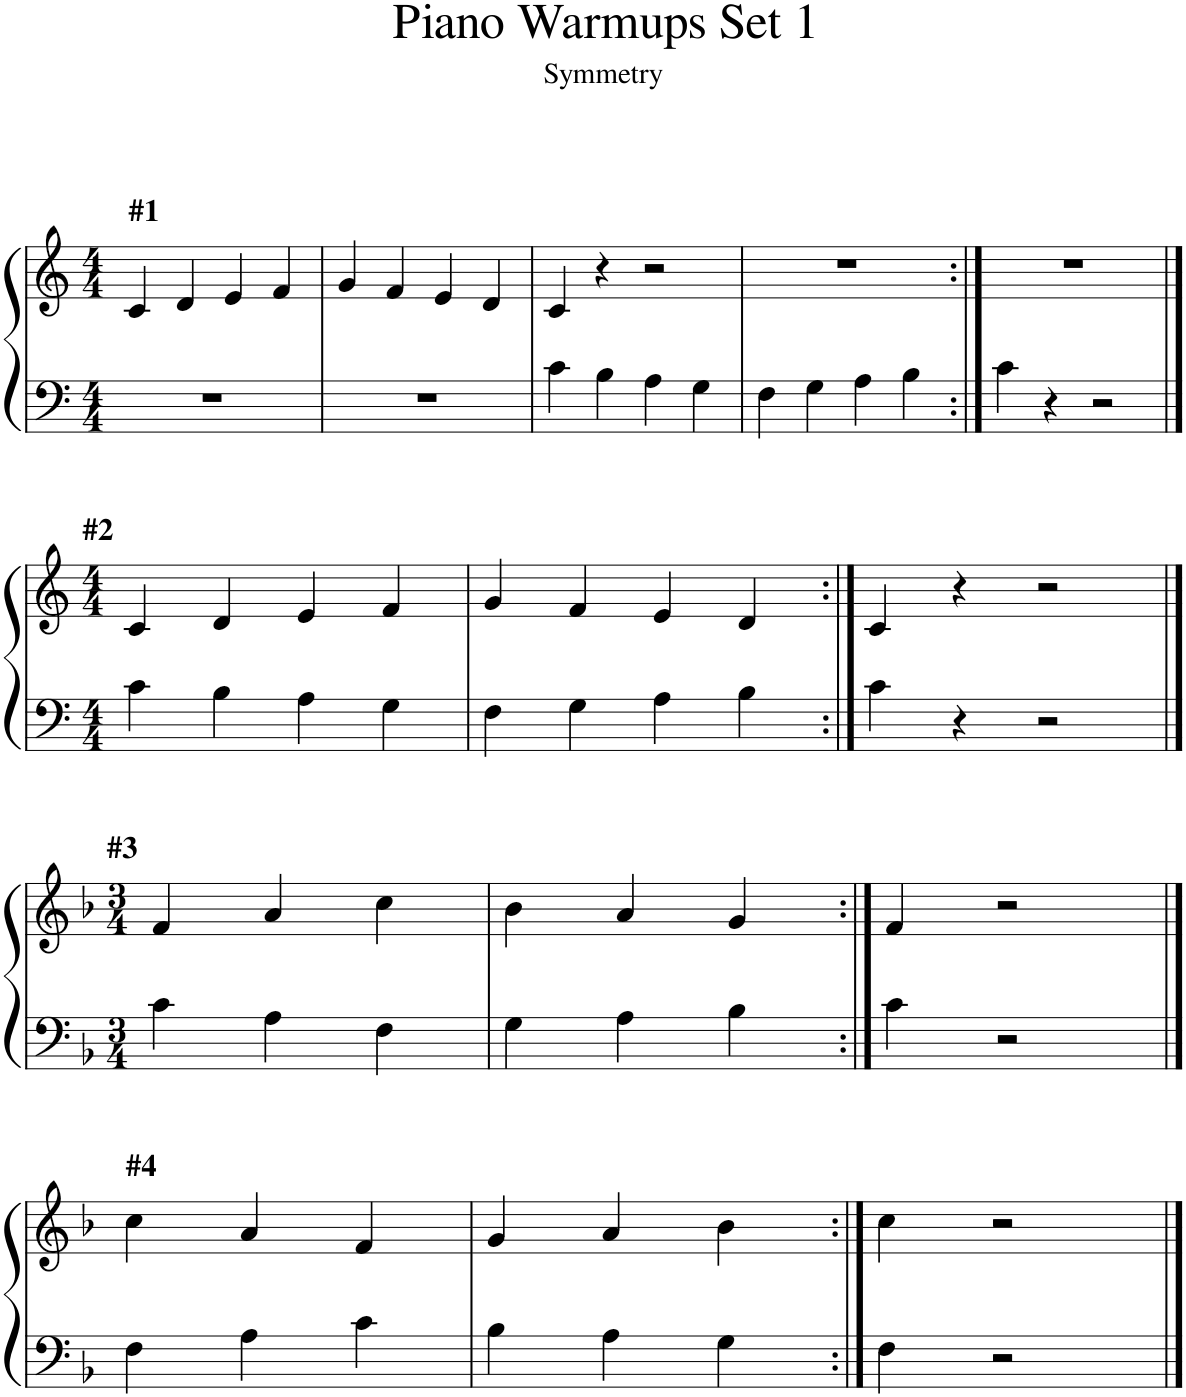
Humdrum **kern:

**kern	**kern
*part1	*part1
*staff2	*staff1
*I"Piano	*
*I'Pno.	*
*clefF4	*clefG2
*k[]	*k[]
*M4/4	*M4/4
=1	=1
!	!LO:TX:a:B:t=#1
1r	4c/
.	4d/
.	4e/
.	4f/
=2	=2
1r	4g/
.	4f/
.	4e/
.	4d/
=3	=3
4c\	4c/
4B\	4r
4A\	2r
4G\	.
=4	=4
4F\	1r
4G\	.
4A\	.
4B\	.
=5:|!	=5:|!
4c\	1r
4r	.
2r	.
!!LO:LB:g=z
==1	==1
*M4/4	*M4/4
!	!LO:TX:a:B:t=#2
4c\	4c/
4B\	4d/
4A\	4e/
4G\	4f/
=2	=2
4F\	4g/
4G\	4f/
4A\	4e/
4B\	4d/
=3:|!	=3:|!
4c\	4c/
4r	4r
2r	2r
!!LO:LB:g=z
==1	==1
*k[b-]	*k[b-]
*M3/4	*M3/4
!	!LO:TX:a:B:t=#3
4c\	4f/
4A\	4a/
4F\	4cc\
=2	=2
4G\	4b-\
4A\	4a/
4B-\	4g/
=3:|!	=3:|!
4c\	4f/
2r	2r
!!LO:LB:g=z
==1	==1
!	!LO:TX:a:B:t=#4
4F\	4cc\
4A\	4a/
4c\	4f/
=2	=2
4B-\	4g/
4A\	4a/
4G\	4b-\
=3:|!	=3:|!
4F\	4cc\
2r	2r
==	==
*-	*-
